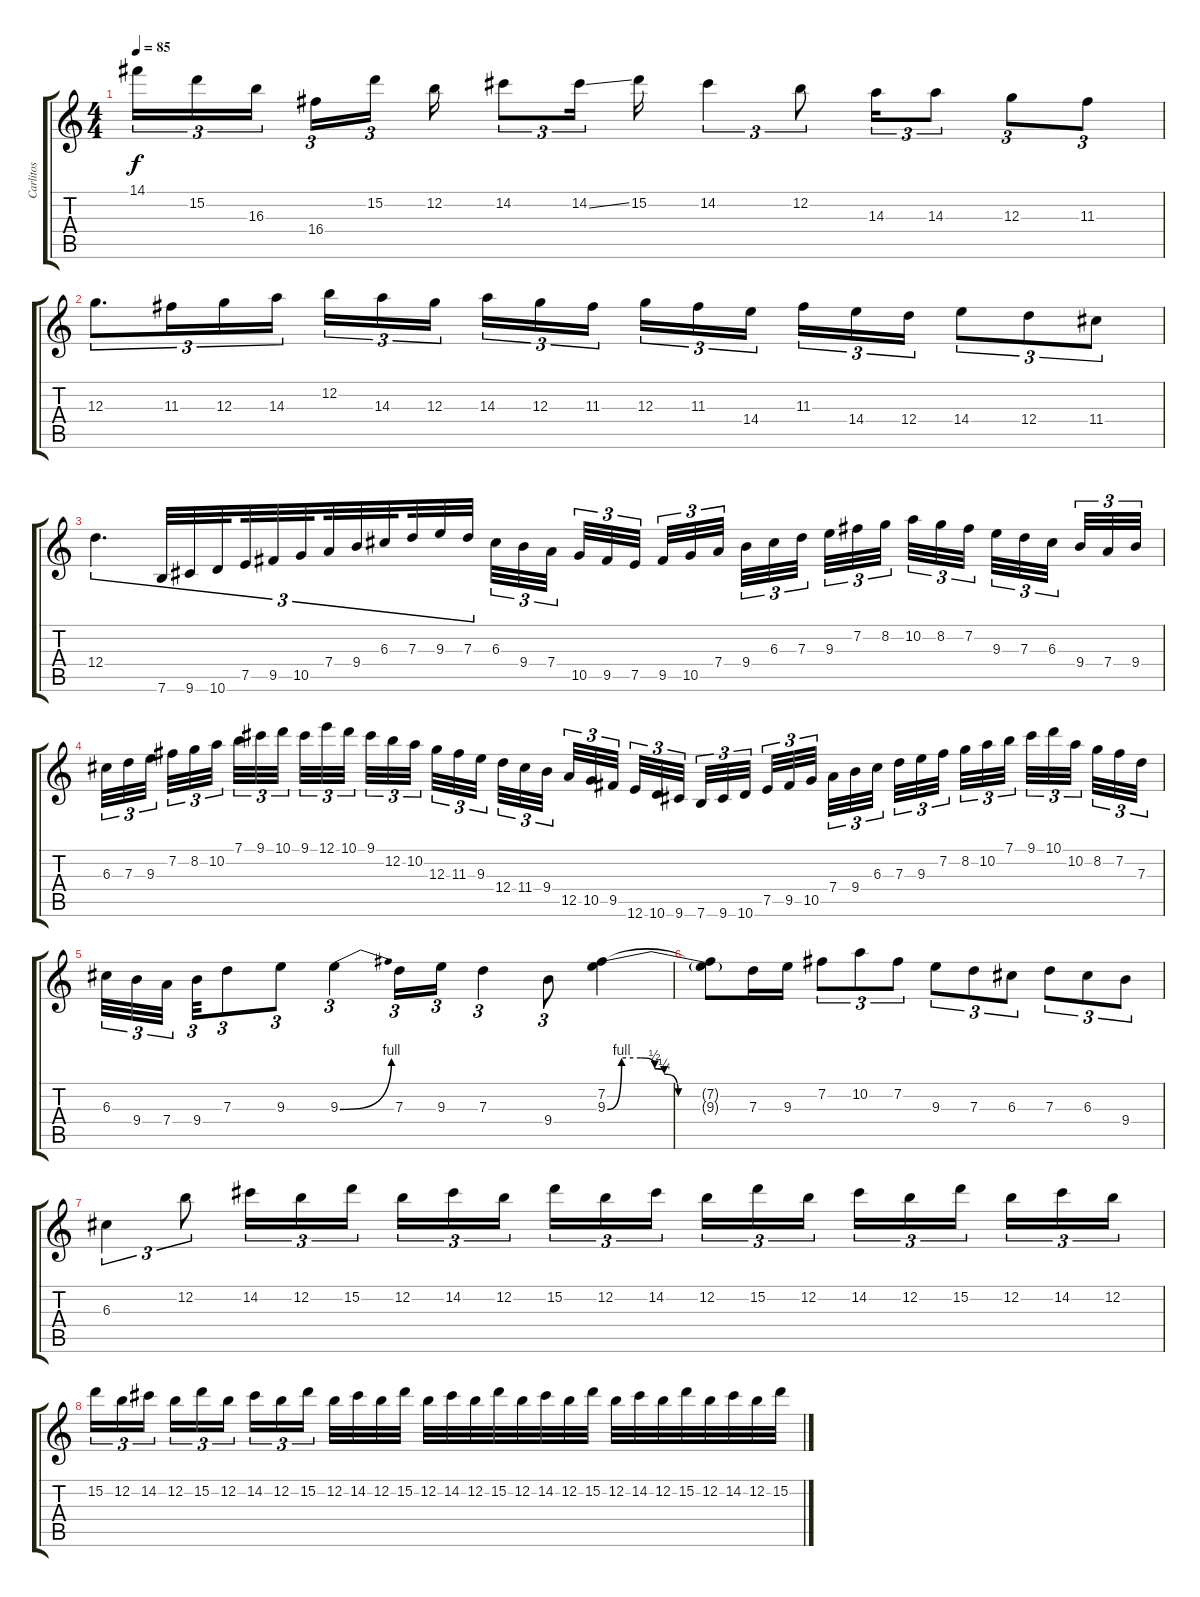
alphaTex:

\track ("Carlitos" "Carlitos") {instrument distortionguitar}
\staff {score tabs}
\tuning (E4 B3 G3 D3 A2 E2) {hide}
\ts (4 4)
\tempo 85
\clef g2
\ks c
14.1.16{tu (3 2) dy f} 15.2.16{tu (3 2)} 16.3.16{tu (3 2) beam splitsecondary} 16.4.16{tu (3 2)} 15.2.16{tu (3 2) beam splitsecondary} 12.2.16 14.2.8{tu (3 2)} 14.2{ss}.16{tu (3 2)} 15.2.16 14.2.4{tu (3 2)} 12.2.8{tu (3 2)} 14.3.16{tu (3 2)} 14.3.8{tu (3 2)} 12.3.8{tu (3 2)} 11.3.8{tu (3 2)} |
12.3.8{d tu (3 2)} 11.3.16{tu (3 2)} 12.3.16{tu (3 2)} 14.3.16{tu (3 2)} 12.2.16{tu (3 2)} 14.3.16{tu (3 2)} 12.3.16{tu (3 2) beam splitsecondary} 14.3.16{tu (3 2)} 12.3.16{tu (3 2)} 11.3.16{tu (3 2)} 12.3.16{tu (3 2)} 11.3.16{tu (3 2)} 14.4.16{tu (3 2) beam splitsecondary} 11.3.16{tu (3 2)} 14.4.16{tu (3 2)} 12.4.16{tu (3 2)} 14.4.8{tu (3 2)} 12.4.8{tu (3 2)} 11.4.8{tu (3 2)} |
12.4.4{d tu (3 2)} 7.6.32{tu (3 2)} 9.6.32{tu (3 2)} 10.6.32{tu (3 2) beam splitsecondary} 7.5.32{tu (3 2)} 9.5.32{tu (3 2)} 10.5.32{tu (3 2) beam splitsecondary} 7.4.32{tu (3 2)} 9.4.32{tu (3 2)} 6.3.32{tu (3 2) beam splitsecondary} 7.3.32{tu (3 2)} 9.3.32{tu (3 2)} 7.3.32{tu (3 2)} 6.3.32{tu (3 2)} 9.4.32{tu (3 2)} 7.4.32{tu (3 2) beam splitsecondary} 10.5.32{tu (3 2)} 9.5.32{tu (3 2)} 7.5.32{tu (3 2) beam splitsecondary} 9.5.32{tu (3 2)} 10.5.32{tu (3 2)} 7.4.32{tu (3 2) beam splitsecondary} 9.4.32{tu (3 2)} 6.3.32{tu (3 2)} 7.3.32{tu (3 2)} 9.3.32{tu (3 2)} 7.2.32{tu (3 2)} 8.2.32{tu (3 2) beam splitsecondary} 10.2.32{tu (3 2)} 8.2.32{tu (3 2)} 7.2.32{tu (3 2) beam splitsecondary} 9.3.32{tu (3 2)} 7.3.32{tu (3 2)} 6.3.32{tu (3 2) beam splitsecondary} 9.4.32{tu (3 2)} 7.4.32{tu (3 2)} 9.4.32{tu (3 2)} |
6.3.32{tu (3 2)} 7.3.32{tu (3 2)} 9.3.32{tu (3 2) beam splitsecondary} 7.2.32{tu (3 2)} 8.2.32{tu (3 2)} 10.2.32{tu (3 2) beam splitsecondary} 7.1.32{tu (3 2)} 9.1.32{tu (3 2)} 10.1.32{tu (3 2) beam splitsecondary} 9.1.32{tu (3 2)} 12.1.32{tu (3 2)} 10.1.32{tu (3 2)} 9.1.32{tu (3 2)} 12.2.32{tu (3 2)} 10.2.32{tu (3 2) beam splitsecondary} 12.3.32{tu (3 2)} 11.3.32{tu (3 2)} 9.3.32{tu (3 2) beam splitsecondary} 12.4.32{tu (3 2)} 11.4.32{tu (3 2)} 9.4.32{tu (3 2) beam splitsecondary} 12.5.32{tu (3 2)} 10.5.32{tu (3 2)} 9.5.32{tu (3 2)} 12.6.32{tu (3 2)} 10.6.32{tu (3 2)} 9.6.32{tu (3 2) beam splitsecondary} 7.6.32{tu (3 2)} 9.6.32{tu (3 2)} 10.6.32{tu (3 2) beam splitsecondary} 7.5.32{tu (3 2)} 9.5.32{tu (3 2)} 10.5.32{tu (3 2) beam splitsecondary} 7.4.32{tu (3 2)} 9.4.32{tu (3 2)} 6.3.32{tu (3 2)} 7.3.32{tu (3 2)} 9.3.32{tu (3 2)} 7.2.32{tu (3 2) beam splitsecondary} 8.2.32{tu (3 2)} 10.2.32{tu (3 2)} 7.1.32{tu (3 2) beam splitsecondary} 9.1.32{tu (3 2)} 10.1.32{tu (3 2)} 10.2.32{tu (3 2) beam splitsecondary} 8.2.32{tu (3 2)} 7.2.32{tu (3 2)} 7.3.32{tu (3 2)} |
6.3.32{tu (3 2)} 9.4.32{tu (3 2)} 7.4.32{tu (3 2) beam splitsecondary} 9.4.32{tu (3 2)} 7.3.8{tu (3 2)} 9.3.8{tu (3 2)} 9.3{be (bend 0 0 60 4)}.4{tu (3 2)} 7.3.16{tu (3 2)} 9.3.16{tu (3 2)} 7.3.4{tu (3 2)} 9.4.8{tu (3 2)} (7.2 9.3{be (custom 0 0 6 4 14 4 20 2 24 1 30 0 60 0)}).4 |
(7.2{t} 9.3{t}).8 7.3.16 9.3.16 7.2.8{tu (3 2)} 10.2.8{tu (3 2)} 7.2.8{tu (3 2)} 9.3.8{tu (3 2)} 7.3.8{tu (3 2)} 6.3.8{tu (3 2)} 7.3.8{tu (3 2)} 6.3.8{tu (3 2)} 9.4.8{tu (3 2)} |
6.3.4{tu (3 2)} 12.2.8{tu (3 2)} 14.2.16{tu (3 2)} 12.2.16{tu (3 2)} 15.2.16{tu (3 2) beam splitsecondary} 12.2.16{tu (3 2)} 14.2.16{tu (3 2)} 12.2.16{tu (3 2)} 15.2.16{tu (3 2)} 12.2.16{tu (3 2)} 14.2.16{tu (3 2) beam splitsecondary} 12.2.16{tu (3 2)} 15.2.16{tu (3 2)} 12.2.16{tu (3 2)} 14.2.16{tu (3 2)} 12.2.16{tu (3 2)} 15.2.16{tu (3 2) beam splitsecondary} 12.2.16{tu (3 2)} 14.2.16{tu (3 2)} 12.2.16{tu (3 2)} |
15.2.16{tu (3 2)} 12.2.16{tu (3 2)} 14.2.16{tu (3 2) beam splitsecondary} 12.2.16{tu (3 2)} 15.2.16{tu (3 2)} 12.2.16{tu (3 2)} 14.2.16{tu (3 2)} 12.2.16{tu (3 2)} 15.2.16{tu (3 2) beam splitsecondary} 12.2.32 14.2.32 12.2.32 15.2.32 12.2.32 14.2.32 12.2.32 15.2.32 12.2.32 14.2.32 12.2.32 15.2.32 12.2.32 14.2.32 12.2.32 15.2.32 12.2.32 14.2.32 12.2.32 15.2.32
